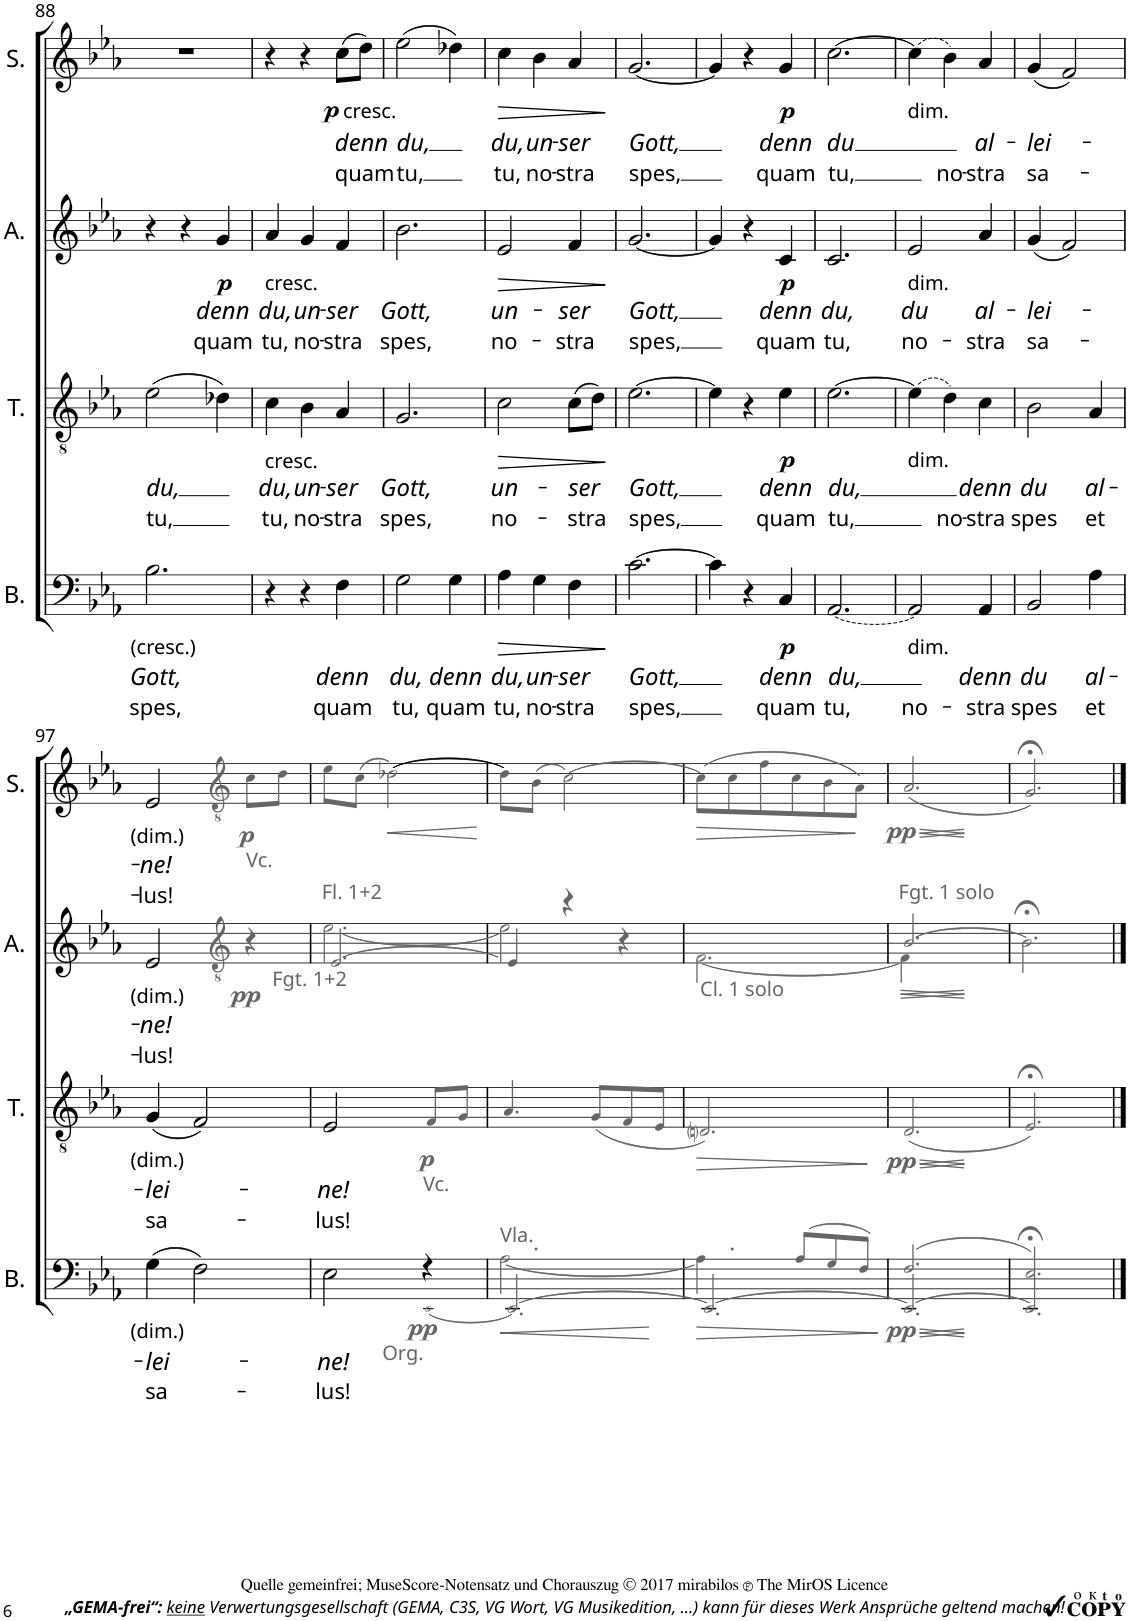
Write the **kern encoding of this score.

**kern	**text	**text	**dynam	**kern	**text	**text	**dynam	**kern	**text	**text	**dynam	**kern	**text	**text	**dynam
*part4	*part4	*part4	*part4	*part3	*part3	*part3	*part3	*part2	*part2	*part2	*part2	*part1	*part1	*part1	*part1
*staff4	*staff4	*staff4	*staff4	*staff3	*staff3	*staff3	*staff3	*staff2	*staff2	*staff2	*staff2	*staff1	*staff1	*staff1	*staff1
*I"Baß	*	*	*	*I"Tenor	*	*	*	*I"Alt	*	*	*	*I"Sopran	*	*	*
*I'B.	*	*	*	*I'T.	*	*	*	*I'A.	*	*	*	*I'S.	*	*	*
!!LO:PB:g=z
*clefF4	*	*	*	*clefGv2	*	*	*	*clefG2	*	*	*	*clefG2	*	*	*
*k[b-e-a-]	*	*	*	*k[b-e-a-]	*	*	*	*k[b-e-a-]	*	*	*	*k[b-e-a-]	*	*	*
*M3/4	*	*	*	*M3/4	*	*	*	*M3/4	*	*	*	*M3/4	*	*	*
=88	=88	=88	=88	=88	=88	=88	=88	=88	=88	=88	=88	=88	=88	=88	=88
!	!LO:LY:b	!LO:LY:b	!	!	!LO:LY:b	!LO:LY:b	!	!	!	!	!	!	!	!	!
2.B-\	Gott,	spes,	.	(2e-\	du,	tu,	.	4r	.	.	.	2.r	.	.	.
.	.	.	.	.	.	.	.	4r	.	.	.	.	.	.	.
!	!	!	!	!	!	!	!	!	!LO:LY:b	!LO:LY:b	!LO:DY:b	!	!	!	!
.	.	.	.	4d-X\)	.	.	.	4g/	denn	quam	p	.	.	.	.
=89	=89	=89	=89	=89	=89	=89	=89	=89	=89	=89	=89	=89	=89	=89	=89
!	!	!	!	!	!	!	!	!LO:TX:b:t=cresc.	!	!	!	!	!	!	!
!	!	!	!	!LO:TX:b:t=cresc.	!	!	!	!	!	!	!	!	!	!	!
!	!	!	!	!	!LO:LY:b	!LO:LY:b	!	!	!LO:LY:b	!LO:LY:b	!	!	!	!	!
4r	.	.	.	4c\	du,	tu,	.	4a-/	du,	tu,	.	4r	.	.	.
!	!	!	!	!	!LO:LY:b	!LO:LY:b	!	!	!LO:LY:b	!LO:LY:b	!	!	!	!	!
4r	.	.	.	4B-\	un-	no-	.	4g/	un-	no-	.	4r	.	.	.
!	!	!	!	!	!	!	!	!	!	!	!	!LO:TX:b:t=cresc.	!	!	!
!	!LO:LY:b	!LO:LY:b	!	!	!LO:LY:b	!LO:LY:b	!	!	!LO:LY:b	!LO:LY:b	!	!	!LO:LY:b	!LO:LY:b	!LO:DY:b
4F\	denn	quam	.	4A-/	-ser	-stra	.	4f/	-ser	-stra	.	(8cc\L	denn	quam	p
.	.	.	.	.	.	.	.	.	.	.	.	8dd\J)	.	.	.
=90	=90	=90	=90	=90	=90	=90	=90	=90	=90	=90	=90	=90	=90	=90	=90
!	!LO:LY:b	!LO:LY:b	!	!	!LO:LY:b	!LO:LY:b	!	!	!LO:LY:b	!LO:LY:b	!	!	!LO:LY:b	!LO:LY:b	!
2G\	du,	tu,	.	2.G/	Gott,	spes,	.	2.b-\	Gott,	spes,	.	(2ee-\	du,	tu,	.
!	!LO:LY:b	!LO:LY:b	!	!	!	!	!	!	!	!	!	!	!	!	!
4G\	denn	quam	.	.	.	.	.	.	.	.	.	4dd-X\)	.	.	.
=91	=91	=91	=91	=91	=91	=91	=91	=91	=91	=91	=91	=91	=91	=91	=91
!	!LO:LY:b	!LO:LY:b	!LO:HP:b	!	!LO:LY:b	!LO:LY:b	!LO:HP:b	!	!LO:LY:b	!LO:LY:b	!LO:HP:b	!	!LO:LY:b	!LO:LY:b	!LO:HP:b
4A-\	du,	tu,	>	2c\	un-	no-	>	2e-/	un-	no-	>	4cc\	du,	tu,	>
!	!LO:LY:b	!LO:LY:b	!	!	!	!	!	!	!	!	!	!	!LO:LY:b	!LO:LY:b	!
4G\	un-	no-	.	.	.	.	.	.	.	.	.	4b-\	un-	no-	.
!	!LO:LY:b	!LO:LY:b	!	!	!LO:LY:b	!LO:LY:b	!	!	!LO:LY:b	!LO:LY:b	!	!	!LO:LY:b	!LO:LY:b	!
4F\	-ser	-stra	.	(8c\L	-ser	-stra	.	4f/	-ser	-stra	.	4a-/	-ser	-stra	.
.	.	.	.	8d\J)	.	.	.	.	.	.	.	.	.	.	.
.	.	.	]	.	.	.	]	.	.	.	]	.	.	.	]
=92	=92	=92	=92	=92	=92	=92	=92	=92	=92	=92	=92	=92	=92	=92	=92
!	!LO:LY:b	!LO:LY:b	!	!	!LO:LY:b	!LO:LY:b	!	!	!LO:LY:b	!LO:LY:b	!	!	!LO:LY:b	!LO:LY:b	!
[2.c\	Gott,	spes,	.	[2.e-\	Gott,	spes,	.	[2.g/	Gott,	spes,	.	[2.g/	Gott,	spes,	.
=93	=93	=93	=93	=93	=93	=93	=93	=93	=93	=93	=93	=93	=93	=93	=93
4c\]	.	.	.	4e-\]	.	.	.	4g/]	.	.	.	4g/]	.	.	.
4r	.	.	.	4r	.	.	.	4r	.	.	.	4r	.	.	.
!	!LO:LY:b	!LO:LY:b	!LO:DY:b	!	!LO:LY:b	!LO:LY:b	!LO:DY:b	!	!LO:LY:b	!LO:LY:b	!LO:DY:b	!	!LO:LY:b	!LO:LY:b	!LO:DY:b
4C/	denn	quam	p	4e-\	denn	quam	p	4c/	denn	quam	p	4g/	denn	quam	p
=94	=94	=94	=94	=94	=94	=94	=94	=94	=94	=94	=94	=94	=94	=94	=94
!LO:T:dash	!LO:LY:b	!LO:LY:b	!	!	!LO:LY:b	!LO:LY:b	!	!	!LO:LY:b	!LO:LY:b	!	!	!LO:LY:b	!LO:LY:b	!
[2.AA-/	du,	tu,	.	[2.e-\	du,	tu,	.	2.c/	du,	tu,	.	[2.cc\	du	tu,	.
=95	=95	=95	=95	=95	=95	=95	=95	=95	=95	=95	=95	=95	=95	=95	=95
!	!	!	!	!	!	!	!	!	!	!	!	!LO:TX:b:t=dim.	!	!	!
!	!	!	!	!	!	!	!	!LO:TX:b:t=dim.	!	!	!	!	!	!	!
!	!	!	!	!LO:TX:b:t=dim.	!	!	!	!	!	!	!	!	!	!	!
!LO:TX:b:t=dim.	!	!	!	!	!	!	!	!	!	!	!	!	!	!	!
!	!	!LO:LY:b	!	!	!	!	!	!	!LO:LY:b	!LO:LY:b	!	!	!	!	!
2AA-/]	.	no-	.	(4e-\]	.	.	.	2e-/	du	no-	.	(4cc\]	.	.	.
!	!	!	!	!	!	!LO:LY:b	!	!	!	!	!	!	!	!LO:LY:b	!
.	.	.	.	4d\)	.	no-	.	.	.	.	.	4b-\)	.	no-	.
!	!LO:LY:b	!LO:LY:b	!	!	!LO:LY:b	!LO:LY:b	!	!	!LO:LY:b	!LO:LY:b	!	!	!LO:LY:b	!LO:LY:b	!
4AA-/	denn	-stra	.	4c\	denn	-stra	.	4a-/	al-	-stra	.	4a-/	al-	-stra	.
=96	=96	=96	=96	=96	=96	=96	=96	=96	=96	=96	=96	=96	=96	=96	=96
!	!LO:LY:b	!LO:LY:b	!	!	!LO:LY:b	!LO:LY:b	!	!	!LO:LY:b	!LO:LY:b	!	!	!LO:LY:b	!LO:LY:b	!
2BB-/	du	spes	.	2B-\	du	spes	.	(4g/	-lei-	sa-	.	(4g/	-lei-	sa-	.
.	.	.	.	.	.	.	.	2f/)	.	.	.	2f/)	.	.	.
!	!LO:LY:b	!LO:LY:b	!	!	!LO:LY:b	!LO:LY:b	!	!	!	!	!	!	!	!	!
4A-\	al-	et	.	4A-/	al-	et	.	.	.	.	.	.	.	.	.
!!LO:LB:g=z
=97	=97	=97	=97	=97	=97	=97	=97	=97	=97	=97	=97	=97	=97	=97	=97
!	!LO:LY:b	!LO:LY:b	!	!	!LO:LY:b	!LO:LY:b	!	!	!LO:LY:b	!LO:LY:b	!	!	!LO:LY:b	!LO:LY:b	!
(4G\	-lei-	sa-	.	(4G/	-lei-	sa-	.	2e-/	-ne!	-lus!	.	2e-/	-ne!	-lus!	.
2F\)	.	.	.	2F/)	.	.	.	.	.	.	.	.	.	.	.
*	*	*	*	*	*	*	*	*clefGv2	*	*	*	*clefGv2	*	*	*
!	!	!	!	!	!	!	!	!	!	!	!	!LO:TX:b:color=#666666:t=Vc.	!	!	!
!	!	!	!	!	!	!	!	!	!	!	!LO:DY:b	!	!	!	!LO:DY:b
.	.	.	.	.	.	.	.	4r	.	.	pp	8ci\L	.	.	p
.	.	.	.	.	.	.	.	.	.	.	.	8di\J	.	.	.
=98	=98	=98	=98	=98	=98	=98	=98	=98	=98	=98	=98	=98	=98	=98	=98
!	!	!	!	!	!	!	!	!LO:TX:b:color=#666666:t=Fgt. 1+2	!	!	!	!	!	!	!
!	!	!	!	!	!	!	!	!LO:TX:a:color=#666666:t=Fl. 1+2	!	!	!	!	!	!	!
!	!LO:LY:b	!LO:LY:b	!	!	!LO:LY:b	!LO:LY:b	!	!	!	!	!	!	!	!	!
*^	*	*	*	*	*	*	*	*^	*	*	*	*	*	*	*
2E-\	2ryy	-ne!	-lus!	.	2E-/	-ne!	-lus!	.	2.E-i/	2.e-i\	.	.	.	8e-i\L	.	.	.
.	.	.	.	.	.	.	.	.	.	.	.	.	.	(8ci\J	.	.	.
!	!	!	!	!	!	!	!	!	!	!	!	!	!	!	!	!	!LO:HP:b
.	.	.	.	.	.	.	.	.	.	.	.	.	.	2d-Xi\)	.	.	<
!	!	!	!	!	!LO:TX:b:color=#666666:t=Vc.	!	!	!	!	!	!	!	!	!	!	!	!
!LO:TX:b:color=#666666:t=Org.	!	!	!	!	!	!	!	!	!	!	!	!	!	!	!	!	!
!	!LO:N:head=open	!	!	!LO:DY:b	!	!	!	!LO:DY:b	!	!	!	!	!	!	!	!	!
4r	4EE-i	.	.	pp	8Fi/L	.	.	p	.	.	.	.	.	.	.	.	.
.	.	.	.	.	8Gi/J	.	.	.	.	.	.	.	.	.	.	.	.
*v	*v	*	*	*	*	*	*	*	*v	*v	*	*	*	*	*	*	*
.	.	.	.	.	.	.	.	.	.	.	.	.	.	.	[
=99	=99	=99	=99	=99	=99	=99	=99	=99	=99	=99	=99	=99	=99	=99	=99
!LO:TX:a:color=#666666:t=Vla.	!	!	!	!	!	!	!	!	!	!	!	!	!	!	!
!	!	!	!LO:HP:b	!	!	!	!	!	!	!	!	!	!	!	!
*^	*	*	*	*	*	*	*	*^	*	*	*	*	*	*	*
2.A-i\	2.EE-i/	.	.	<	4.A-i/	.	.	.	4E-i/	2e-i\	.	.	.	8d-i\L	.	.	.
.	.	.	.	.	.	.	.	.	.	.	.	.	.	(8B-i\J	.	.	.
.	.	.	.	.	.	.	.	.	4r	.	.	.	.	2ci\)	.	.	.
.	.	.	.	.	(8Gi/L	.	.	.	.	.	.	.	.	.	.	.	.
.	.	.	.	.	8Fi/	.	.	.	4r	4ryy	.	.	.	.	.	.	.
.	.	.	.	.	8E-i/J	.	.	.	.	.	.	.	.	.	.	.	.
*v	*v	*	*	*	*	*	*	*	*v	*v	*	*	*	*	*	*	*
.	.	.	[	.	.	.	.	.	.	.	.	.	.	.	.
=100	=100	=100	=100	=100	=100	=100	=100	=100	=100	=100	=100	=100	=100	=100	=100
!	!	!	!	!	!	!	!	!LO:TX:b:color=#666666:t=Cl. 1 solo	!	!	!	!	!	!	!
!	!	!	!LO:HP:b	!	!	!	!LO:HP:b	!	!	!	!	!	!	!	!LO:HP:b
*^	*	*	*	*	*	*	*	*	*	*	*	*	*	*	*
4.A-i\	2.EE-i/	.	.	>	2.Dnji/)	.	.	>	2.Fi\	.	.	.	(8ci\L	.	.	>
.	.	.	.	.	.	.	.	.	.	.	.	.	8ci\	.	.	.
.	.	.	.	.	.	.	.	.	.	.	.	.	8fi\	.	.	.
(8A-i/L	.	.	.	.	.	.	.	.	.	.	.	.	8ci\	.	.	.
8Gi/	.	.	.	.	.	.	.	.	.	.	.	.	8B-i\	.	.	.
8Fi/J)	.	.	.	.	.	.	.	.	.	.	.	.	8A-i\J)	.	.	.
*v	*v	*	*	*	*	*	*	*	*	*	*	*	*	*	*	*
.	.	.	]	.	.	.	]	.	.	.	.	.	.	.	]
=101	=101	=101	=101	=101	=101	=101	=101	=101	=101	=101	=101	=101	=101	=101	=101
!	!	!	!	!	!	!	!	!LO:TX:a:color=#666666:t=Fgt. 1 solo	!	!	!	!	!	!	!
!	!	!	!LO:HP:b	!	!	!	!	!	!	!	!	!	!	!	!
!	!	!	!LO:HP:n=1:b	!	!	!	!LO:HP:b	!	!	!	!	!	!	!	!
*^	*	*	*	*	*	*	*	*	*	*	*	*	*	*	*
!	!	!	!	!	!	!	!	!LO:HP:n=1:b	!	!	!	!LO:HP:b	!	!	!	!
!	!	!	!	!	!	!	!	!	!	!	!	!LO:HP:n=1:b	!	!	!	!LO:HP:b
*	*	*	*	*	*	*	*	*	*^	*	*	*	*	*	*	*
!	!	!	!	!LO:DY:n=1:b	!	!	!	!LO:DY:n=1:b	!	!	!	!	!	!	!	!	!LO:HP:n=1:b
!	!	!	!	!	!	!	!	!	!	!	!	!	!	!	!	!	!LO:DY:n=1:b
(2.Fi/	2.EE-i/	.	.	< > pp	(2.Di/	.	.	< > pp	2.B-i/	4Fi\	.	.	< >	(2.A-i/	.	.	< > pp
.	.	.	.	.	.	.	.	.	.	2ryy	.	.	]	.	.	.	.
*v	*v	*	*	*	*	*	*	*	*v	*v	*	*	*	*	*	*	*
.	.	.	[ ]	.	.	.	[	.	.	.	[	.	.	.	[
=102	=102	=102	=102	=102	=102	=102	=102	=102	=102	=102	=102	=102	=102	=102	=102
*^	*	*	*	*	*	*	*	*	*	*	*	*	*	*	*
2.E-;<i/)	2.EE-i/	.	.	.	2.E-;<i/)	.	.	.	2.B-;<i\	.	.	.	2.G;<i/)	.	.	.
*v	*v	*	*	*	*	*	*	*	*	*	*	*	*	*	*	*
.	.	.	.	.	.	.	]	.	.	.	.	.	.	.	]
==	==	==	==	==	==	==	==	==	==	==	==	==	==	==	==
*-	*-	*-	*-	*-	*-	*-	*-	*-	*-	*-	*-	*-	*-	*-	*-
